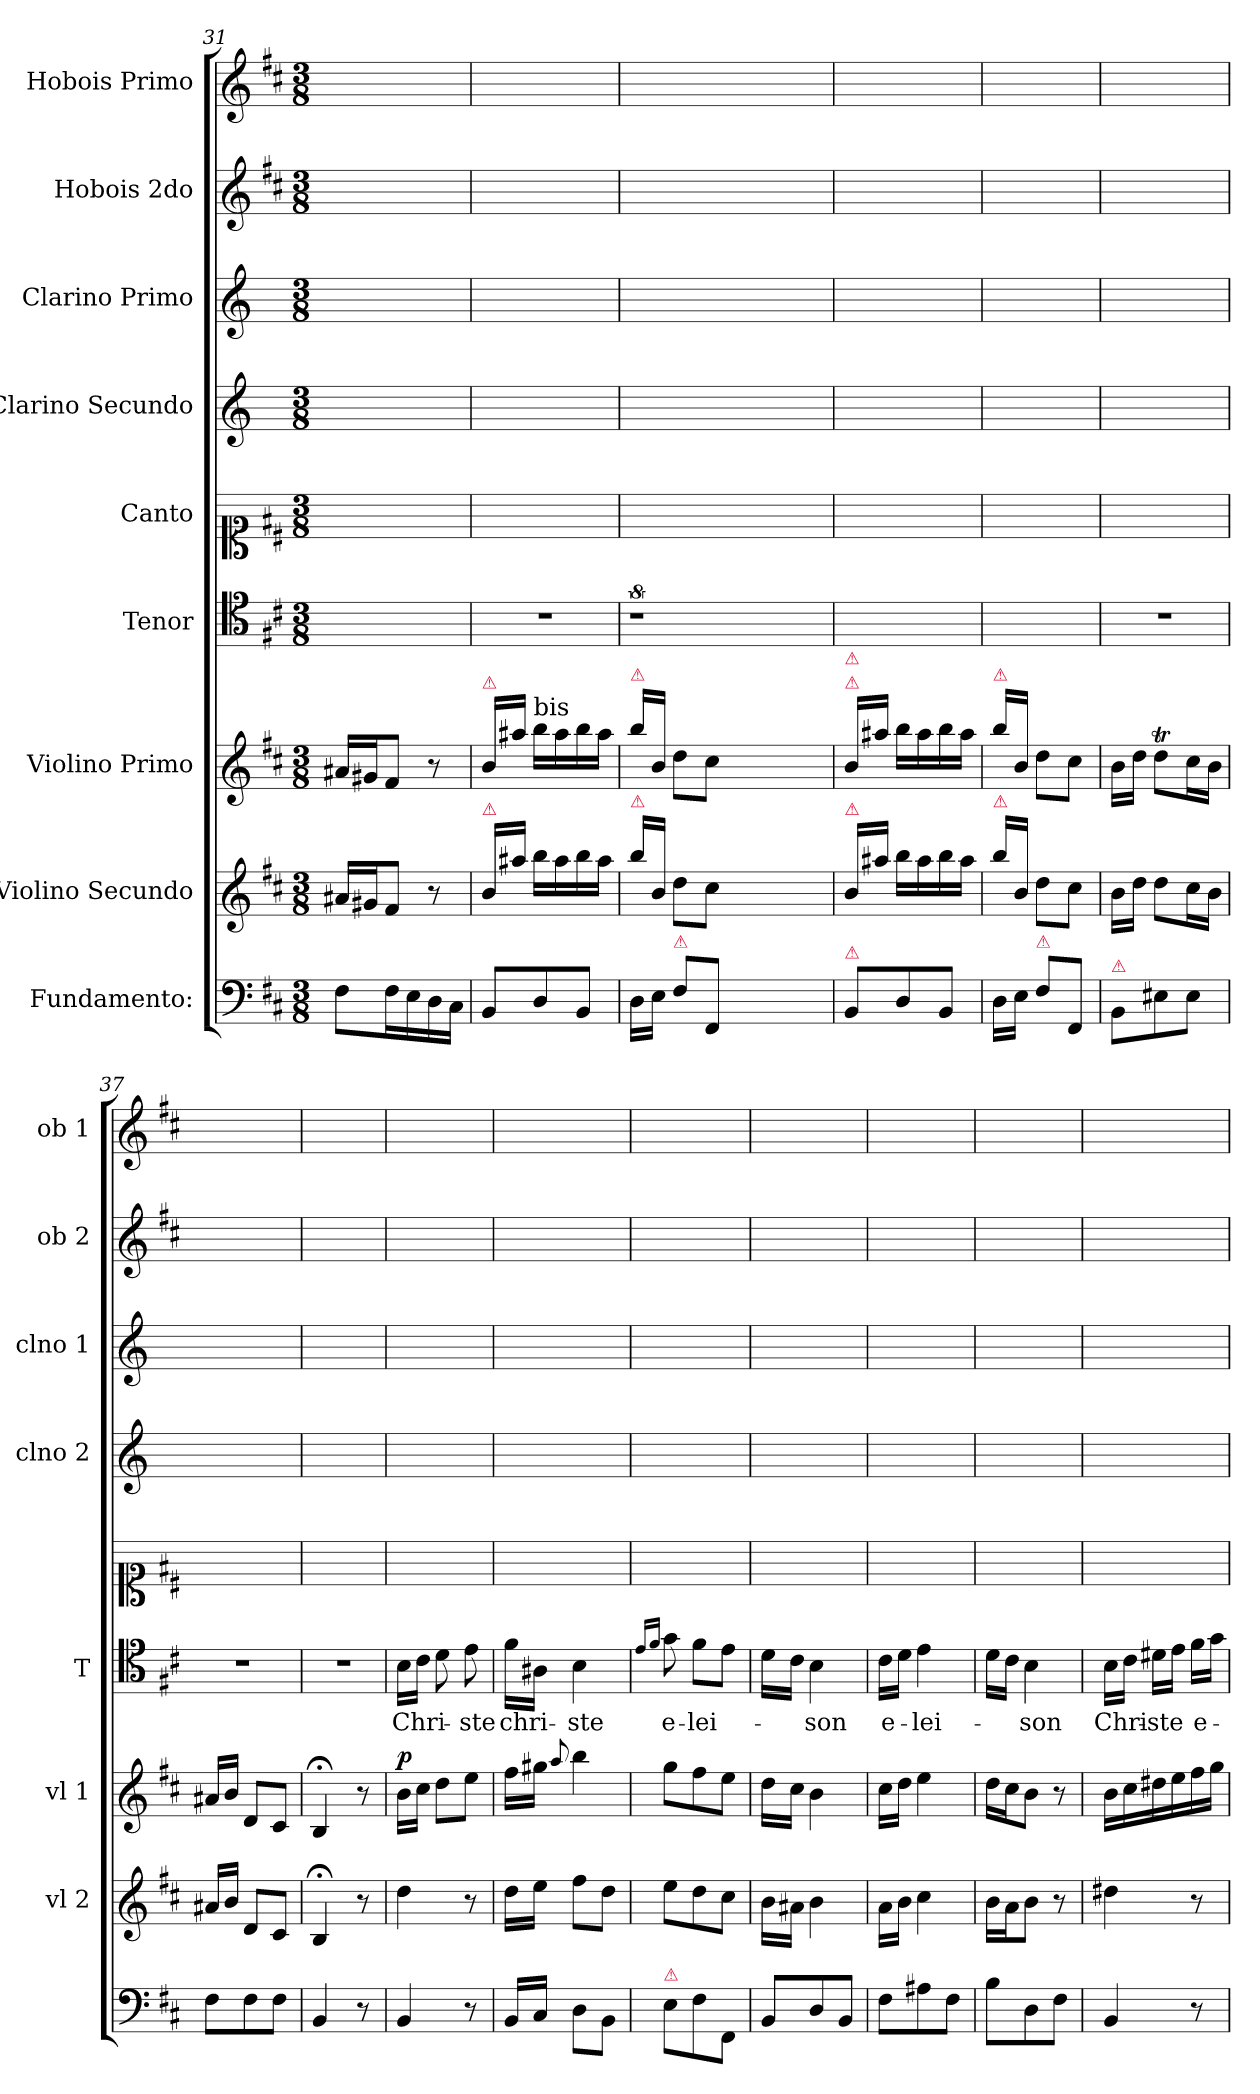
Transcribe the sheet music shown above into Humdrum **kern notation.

**kern	**kern	**dynam	**kern	**dynam	**kern	**text	**kern	**kern	**kern	**kern	**kern
*part9	*part8	*part8	*part7	*part7	*part6	*part6	*part5	*part4	*part3	*part2	*part1
*staff9	*staff8	*staff8	*staff7	*staff7	*staff6	*staff6	*staff5	*staff4	*staff3	*staff2	*staff1
*I"Fundamento:	*I"Violino Secundo	*	*I"Violino Primo	*	*I"Tenor	*	*I"Canto	*I"Clarino Secundo	*I"Clarino Primo	*I"Hobois 2do	*I"Hobois Primo
*	*I'vl 2	*	*I'vl 1	*	*I'T	*	*	*I'clno 2	*I'clno 1	*I'ob 2	*I'ob 1
*clefF4	*clefG2	*	*clefG2	*	*clefC4	*	*clefC1	*clefG2	*clefG2	*clefG2	*clefG2
*	*	*	*	*	*	*	*	*ITrd-1c-2	*ITrd-1c-2	*	*
*k[f#c#]	*k[f#c#]	*	*k[f#c#]	*	*k[f#c#]	*	*k[f#c#]	*k[f#c#]	*k[f#c#]	*k[f#c#]	*k[f#c#]
*M3/8	*M3/8	*	*M3/8	*	*M3/8	*	*M3/8	*M3/8	*M3/8	*M3/8	*M3/8
=31	=31	=31	=31	=31	=31	=31	=31	=31	=31	=31	=31
8F#\L	16a#X/LL	.	16a#X/LL	.	4.ryy	.	4.ryy	4.ryy	4.ryy	4.ryy	4.ryy
.	16g#X/J	.	16g#X/J	.	.	.	.	.	.	.	.
16F#\L	8f#/J	.	8f#/J	.	.	.	.	.	.	.	.
16E\	.	.	.	.	.	.	.	.	.	.	.
16D\	8r	.	8r	.	.	.	.	.	.	.	.
16C#\JJ	.	.	.	.	.	.	.	.	.	.	.
=32	=32	=32	=32	=32	=32	=32	=32	=32	=32	=32	=32
!	!	!	!LO:TX:a:color=crimson:t=⚠	!	!	!	!	!	!	!	!
!	!LO:TX:a:color=crimson:t=⚠	!	!	!	!	!	!	!	!	!	!
8BB/L	16b/LL	.	16b/LL	.	4.r	.	4.ryy	4.ryy	4.ryy	4.ryy	4.ryy
.	16aa#X\JJ	.	16aa#X\JJ	.	.	.	.	.	.	.	.
!	!	!	!LO:TX:a:t=bis	!	!	!	!	!	!	!	!
8D/	16bb\LL	.	16bb\LL	.	.	.	.	.	.	.	.
.	16aa#\	.	16aa#\	.	.	.	.	.	.	.	.
8BB/J	16bb\	.	16bb\	.	.	.	.	.	.	.	.
.	16aa#\JJ	.	16aa#\JJ	.	.	.	.	.	.	.	.
=33	=33	=33	=33	=33	=33	=33	=33	=33	=33	=33	=33
!	!	!	!LO:TX:a:color=crimson:t=⚠	!	!	!	!	!	!	!	!
!	!LO:TX:a:color=crimson:t=⚠	!	!	!	!	!	!	!	!	!	!
16D\LL	16bb\LL	.	16bb\LL	.	8%9r	.	4.ryy	4.ryy	4.ryy	4.ryy	4.ryy
16E\JJ	16b/JJ	.	16b/JJ	.	.	.	.	.	.	.	.
!LO:TX:a:color=crimson:t=⚠	!	!	!	!	!	!	!	!	!	!	!
8F#\L	8dd\L	.	8dd\L	.	.	.	.	.	.	.	.
8FF#/J	8cc#\J	.	8cc#\J	.	.	.	.	.	.	.	.
2.ryy	2.ryy	.	2.ryy	.	.	.	2.ryy	2.ryy	2.ryy	2.ryy	2.ryy
=34	=34	=34	=34	=34	=34	=34	=34	=34	=34	=34	=34
!	!	!	!LO:TX:a:color=crimson:t=⚠	!	!	!	!	!	!	!	!
!	!	!	!LO:TX:a:color=crimson:t=⚠	!	!	!	!	!	!	!	!
!	!LO:TX:a:color=crimson:t=⚠	!	!	!	!	!	!	!	!	!	!
!LO:TX:a:color=crimson:t=⚠	!	!	!	!	!	!	!	!	!	!	!
8BB/L	16b/LL	.	16b/LL	.	4.ryy	.	4.ryy	4.ryy	4.ryy	4.ryy	4.ryy
.	16aa#X\JJ	.	16aa#X\JJ	.	.	.	.	.	.	.	.
8D/	16bb\LL	.	16bb\LL	.	.	.	.	.	.	.	.
.	16aa#\	.	16aa#\	.	.	.	.	.	.	.	.
8BB/J	16bb\	.	16bb\	.	.	.	.	.	.	.	.
.	16aa#\JJ	.	16aa#\JJ	.	.	.	.	.	.	.	.
=35	=35	=35	=35	=35	=35	=35	=35	=35	=35	=35	=35
!	!	!	!LO:TX:a:color=crimson:t=⚠	!	!	!	!	!	!	!	!
!	!LO:TX:a:color=crimson:t=⚠	!	!	!	!	!	!	!	!	!	!
16D\LL	16bb\LL	.	16bb\LL	.	4.ryy	.	4.ryy	4.ryy	4.ryy	4.ryy	4.ryy
16E\JJ	16b/JJ	.	16b/JJ	.	.	.	.	.	.	.	.
!LO:TX:a:color=crimson:t=⚠	!	!	!	!	!	!	!	!	!	!	!
8F#/L	8dd\L	.	8dd\L	.	.	.	.	.	.	.	.
8FF#\J	8cc#\J	.	8cc#\J	.	.	.	.	.	.	.	.
=36	=36	=36	=36	=36	=36	=36	=36	=36	=36	=36	=36
!LO:TX:a:color=crimson:t=⚠	!	!	!	!	!	!	!	!	!	!	!
8BB/L	16b\LL	.	16b\LL	.	4.r	.	4.ryy	4.ryy	4.ryy	4.ryy	4.ryy
.	16dd\JJ	.	16dd\JJ	.	.	.	.	.	.	.	.
8E#X\	8dd\L	.	8ddT\L	.	.	.	.	.	.	.	.
8E#\J	16cc#\L	.	16cc#\L	.	.	.	.	.	.	.	.
.	16b\JJ	.	16b\JJ	.	.	.	.	.	.	.	.
=37	=37	=37	=37	=37	=37	=37	=37	=37	=37	=37	=37
8F#\L	16a#X/LL	.	16a#X/LL	.	4.r	.	4.ryy	4.ryy	4.ryy	4.ryy	4.ryy
.	16b/JJ	.	16b/JJ	.	.	.	.	.	.	.	.
8F#\	8d/L	.	8d/L	.	.	.	.	.	.	.	.
8F#\J	8c#/J	.	8c#/J	.	.	.	.	.	.	.	.
=38	=38	=38	=38	=38	=38	=38	=38	=38	=38	=38	=38
4BB/	4B;</	.	4B;</	.	4.r	.	4.ryy	4.ryy	4.ryy	4.ryy	4.ryy
8r	8r	.	8r	.	.	.	.	.	.	.	.
=39	=39	=39	=39	=39	=39	=39	=39	=39	=39	=39	=39
!	!	!LO:DY:a	!	!LO:DY:a	!	!	!	!	!	!	!
4BB/	4dd\	pia	16b\LL	p	16B\LL	Chri-	4.ryy	4.ryy	4.ryy	4.ryy	4.ryy
.	.	.	16cc#\JJ	.	16c#\JJ	.	.	.	.	.	.
.	.	.	8dd\L	.	8d\	.	.	.	.	.	.
8r	8r	.	8ee\J	.	8e\	-ste	.	.	.	.	.
=40	=40	=40	=40	=40	=40	=40	=40	=40	=40	=40	=40
16BB/LL	16dd\LL	.	16ff#\LL	.	16f#\LL	chri-	4.ryy	4.ryy	4.ryy	4.ryy	4.ryy
16C#/JJ	16ee\JJ	.	16gg#X\JJ	.	16A#X\JJ	.	.	.	.	.	.
.	.	.	8qqaa/	.	.	.	.	.	.	.	.
8D\L	8ff#\L	.	4bb\	.	4B\	-ste	.	.	.	.	.
8BB\J	8dd\J	.	.	.	.	.	.	.	.	.	.
=41	=41	=41	=41	=41	=41	=41	=41	=41	=41	=41	=41
.	.	.	.	.	16qqe/LL	.	.	.	.	.	.
.	.	.	.	.	16qqf#/JJ	.	.	.	.	.	.
!LO:TX:a:color=crimson:t=⚠	!	!	!	!	!	!	!	!	!	!	!
8E\L	8ee\L	.	8gg\L	.	8g\	e-	4.ryy	4.ryy	4.ryy	4.ryy	4.ryy
8F#\	8dd\	.	8ff#\	.	8f#\L	-lei-	.	.	.	.	.
8FF#/J	8cc#\J	.	8ee\J	.	8e\J	.	.	.	.	.	.
=42	=42	=42	=42	=42	=42	=42	=42	=42	=42	=42	=42
8BB/L	16b\LL	.	16dd\LL	.	16d\LL	.	4.ryy	4.ryy	4.ryy	4.ryy	4.ryy
.	16a#X\JJ	.	16cc#\JJ	.	16c#\JJ	.	.	.	.	.	.
8D/	4b\	.	4b\	.	4B\	-son	.	.	.	.	.
8BB/J	.	.	.	.	.	.	.	.	.	.	.
=43	=43	=43	=43	=43	=43	=43	=43	=43	=43	=43	=43
8F#\L	16a\LL	.	16cc#\LL	.	16c#\LL	e-	4.ryy	4.ryy	4.ryy	4.ryy	4.ryy
.	16b\JJ	.	16dd\JJ	.	16d\JJ	.	.	.	.	.	.
8A#X\	4cc#\	.	4ee\	.	4e\	-lei-	.	.	.	.	.
8F#\J	.	.	.	.	.	.	.	.	.	.	.
=44	=44	=44	=44	=44	=44	=44	=44	=44	=44	=44	=44
8B\L	16b\LL	.	16dd\LL	.	16d\LL	.	4.ryy	4.ryy	4.ryy	4.ryy	4.ryy
.	16a\J	.	16cc#\J	.	16c#\JJ	.	.	.	.	.	.
8D\	8b\J	.	8b\J	.	4B\	-son	.	.	.	.	.
8F#\J	8r	.	8r	.	.	.	.	.	.	.	.
=45	=45	=45	=45	=45	=45	=45	=45	=45	=45	=45	=45
4BB/	4dd#X\	.	16b\LL	.	16B\LL	Chri-	4.ryy	4.ryy	4.ryy	4.ryy	4.ryy
.	.	.	16cc#\	.	16c#\JJ	.	.	.	.	.	.
.	.	.	16dd#X\	.	16d#X\LL	-ste	.	.	.	.	.
.	.	.	16ee\	.	16e\JJ	.	.	.	.	.	.
8r	8r	.	16ff#\	.	16f#\LL	e-	.	.	.	.	.
.	.	.	16gg\JJ	.	16g\JJ	.	.	.	.	.	.
=	=	=	=	=	=	=	=	=	=	=	=
*-	*-	*-	*-	*-	*-	*-	*-	*-	*-	*-	*-
